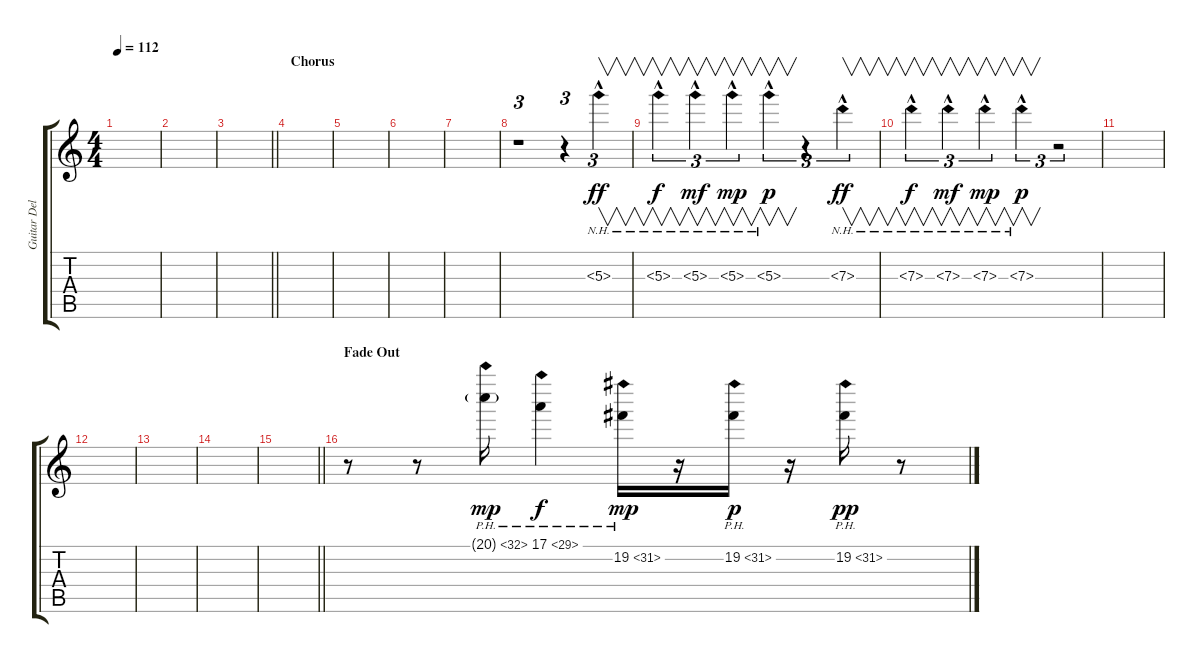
\track ("Guitar Delay" "Guitar Del") {instrument electricguitarjazz}
\staff {score tabs}
\tuning (E4 B3 G3 D3 A2 D2) {hide}
\ts (4 4)
\tempo 112
\clef g2
\ks c
|
|
\barLineRight lightlight
|
\section ("" "Chorus")
|
|
|
|
r.1{tu (3 2)} r.4{tu (3 2)} 5.3{nh hac}.4{v tu (3 2) dy ff} |
5.3{nh hac}.4{v tu (3 2) dy f} 5.3{nh hac}.4{v tu (3 2) dy mf} 5.3{nh hac}.4{v tu (3 2) dy mp} 5.3{nh hac}.4{v tu (3 2) dy p} r.4{tu (3 2)} 7.3{nh hac}.4{v tu (3 2) dy ff} |
7.3{nh hac}.4{v tu (3 2) dy f} 7.3{nh hac}.4{v tu (3 2) dy mf} 7.3{nh hac}.4{v tu (3 2) dy mp} 7.3{nh hac}.4{v tu (3 2) dy p} r.2{tu (3 2)} |
|
|
|
|
\barLineRight lightlight
|
\section ("" "Fade Out")
r.8 r.8 20.1{ph 12 g}.16{dy mp volume 7 instrument lead5charang} 17.1{ph 12}.4{dy f} 19.2{ph 12}.16{dy mp} r.16 19.2{ph 12}.16{dy p} r.16 19.2{ph 12}.16{dy pp} r.8
